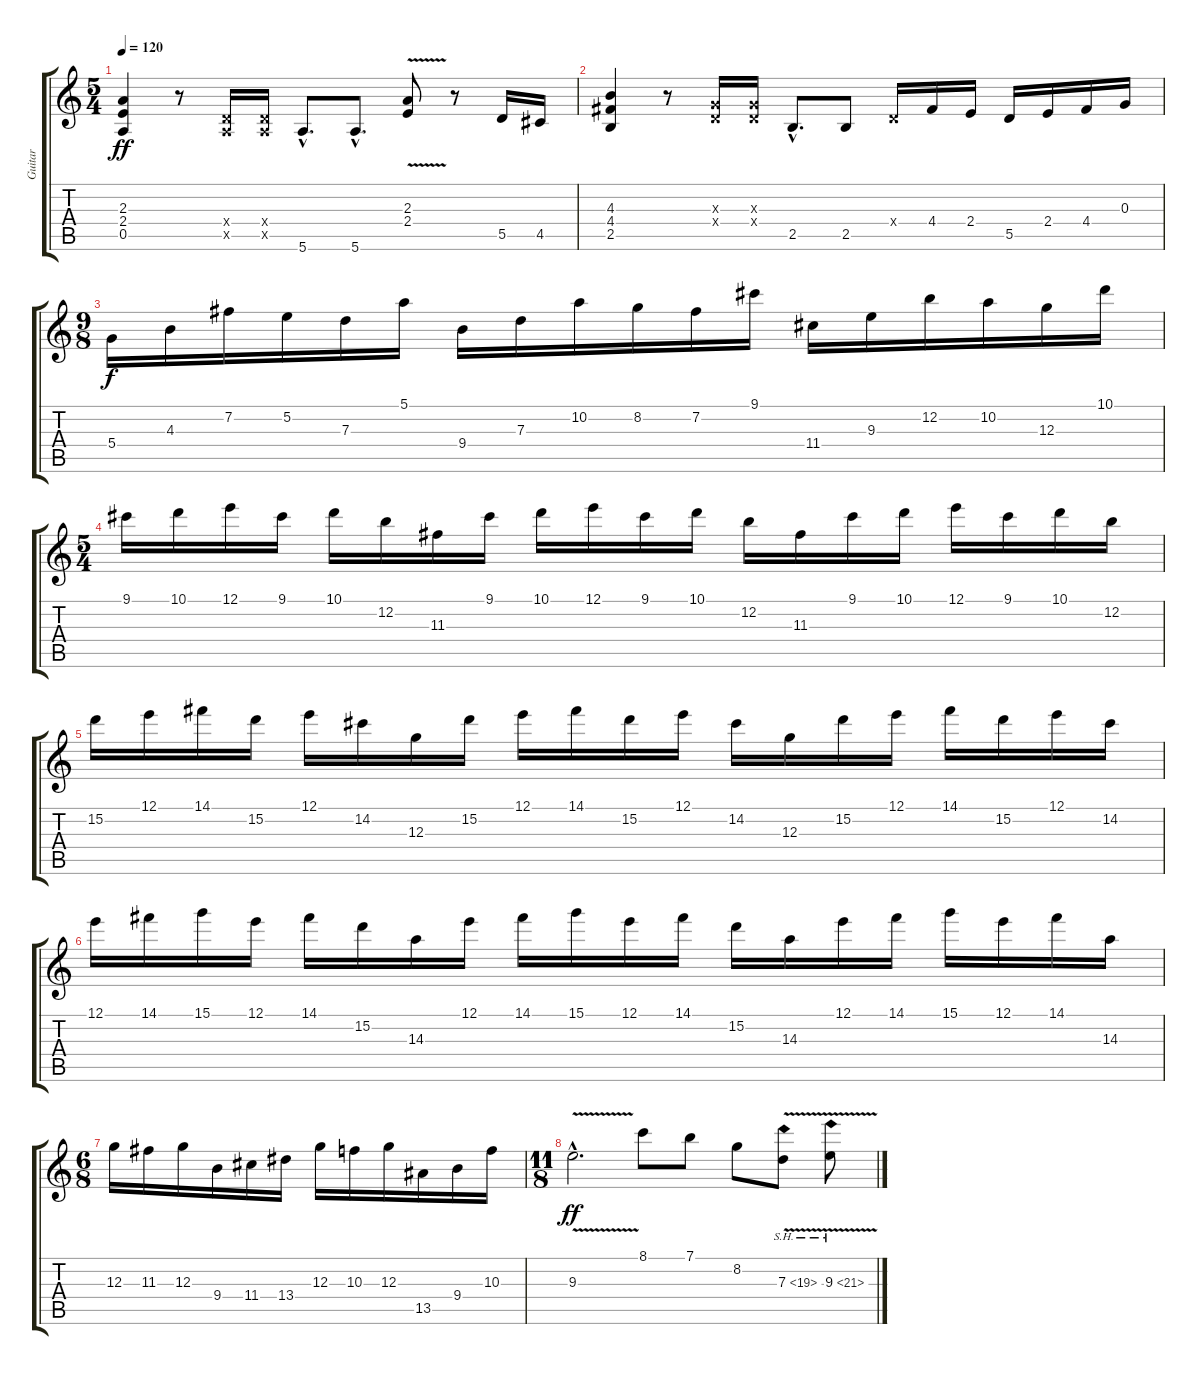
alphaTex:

\track ("Guitar" "Guitar") {instrument overdrivenguitar}
\staff {score tabs}
\tuning (E4 B3 G3 D3 A2 E2) {hide}
\ts (5 4)
\tempo 120
\clef g2
\ks c
(2.3 2.4 0.5).4{dy ff} r.8 (0.4{x} 0.5{x}).16 (0.4{x} 0.5{x}).16 5.6{hac}.8{d} 5.6{hac}.8{d} (2.3{v} 2.4).8 r.8 5.5.16 4.5.16 |
(4.3 4.4 2.5).4 r.8 (0.3{x} 0.4{x}).16 (0.3{x} 0.4{x}).16 2.5{hac}.8{d} 2.5.8 0.4{x}.16 4.4.16 2.4.16 5.5.16 2.4.16 4.4.16 0.3.16 |
\ts (9 8)
5.4.16{dy f} 4.3.16 7.2.16 5.2.16 7.3.16 5.1.16 9.4.16 7.3.16 10.2.16 8.2.16 7.2.16 9.1.16 11.4.16 9.3.16 12.2.16 10.2.16 12.3.16 10.1.16 |
\ts (5 4)
9.1.16 10.1.16 12.1.16 9.1.16 10.1.16 12.2.16 11.3.16 9.1.16 10.1.16 12.1.16 9.1.16 10.1.16 12.2.16 11.3.16 9.1.16 10.1.16 12.1.16 9.1.16 10.1.16 12.2.16 |
15.2.16 12.1.16 14.1.16 15.2.16 12.1.16 14.2.16 12.3.16 15.2.16 12.1.16 14.1.16 15.2.16 12.1.16 14.2.16 12.3.16 15.2.16 12.1.16 14.1.16 15.2.16 12.1.16 14.2.16 |
12.1.16 14.1.16 15.1.16 12.1.16 14.1.16 15.2.16 14.3.16 12.1.16 14.1.16 15.1.16 12.1.16 14.1.16 15.2.16 14.3.16 12.1.16 14.1.16 15.1.16 12.1.16 14.1.16 14.3.16 |
\ts (6 8)
12.3.16 11.3.16 12.3.16 9.4.16 11.4.16 13.4.16 12.3.16 10.3.16 12.3.16 13.5.16 9.4.16 10.3.16 |
\ts (11 8)
9.3{v hac}.2{d dy ff} 8.1.8 7.1.8 8.2.8 7.3{sh 12 v}.8 9.3{sh 12 v}.8
